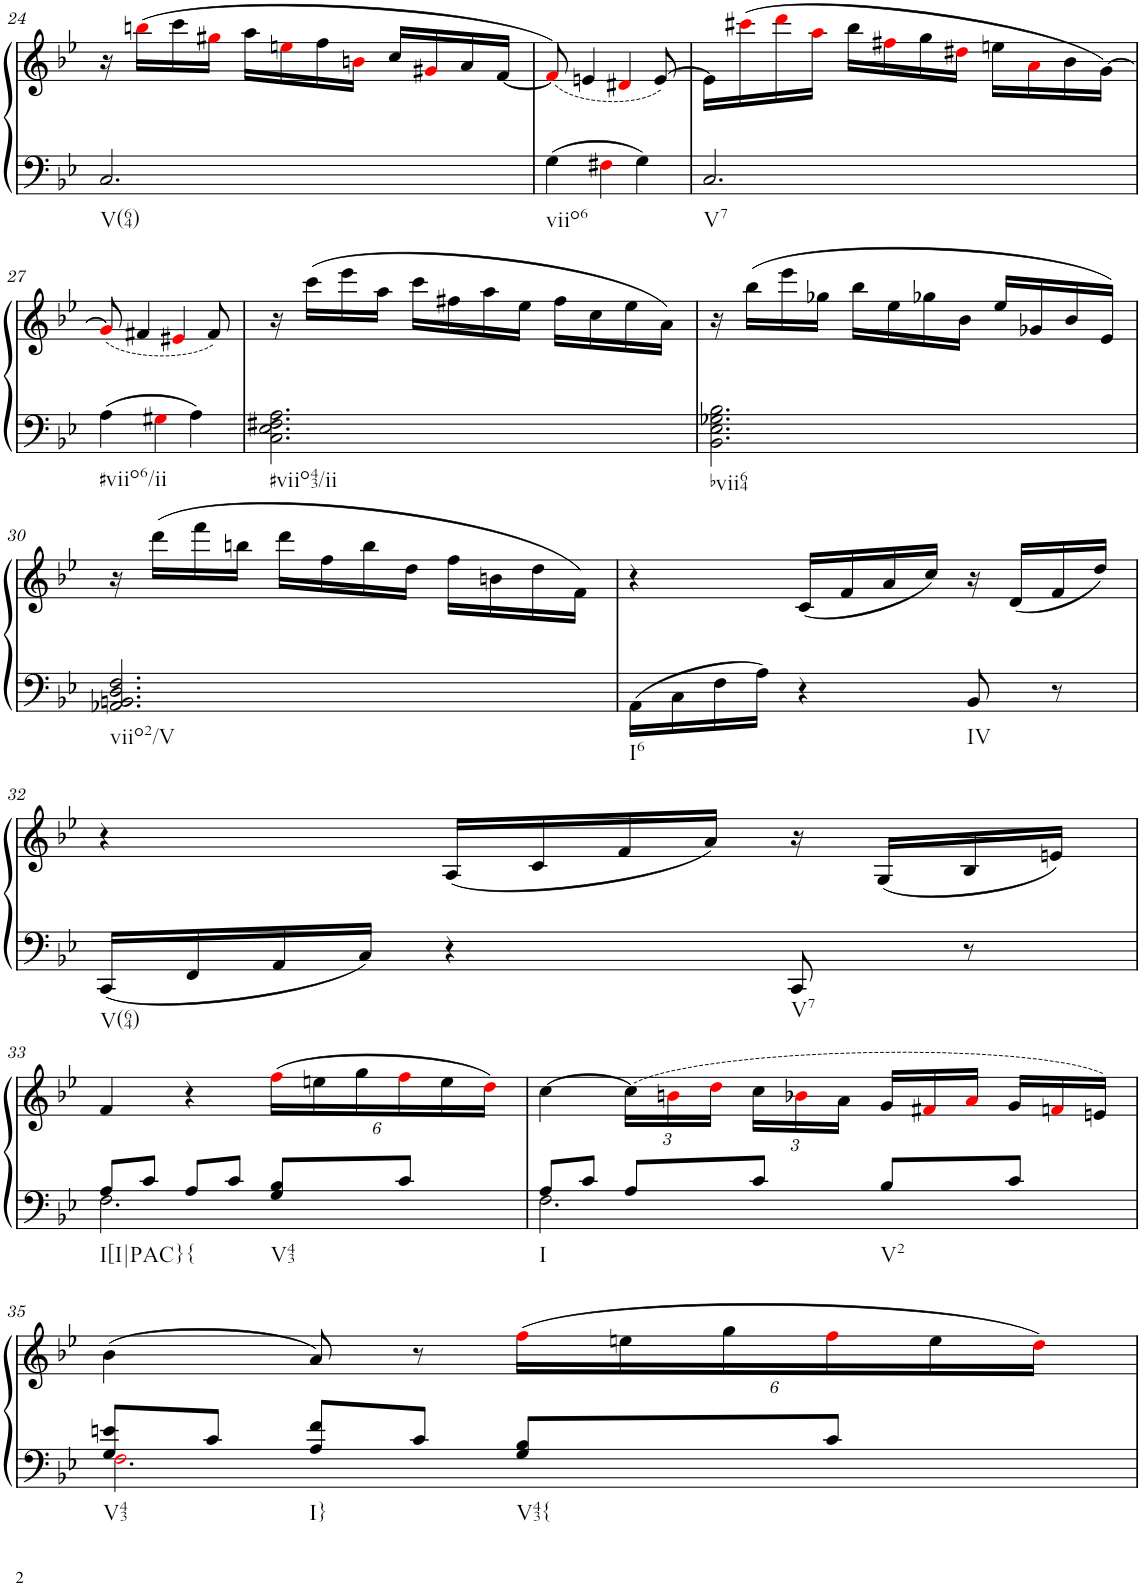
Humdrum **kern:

**kern	**kern
*part1	*part1
*staff2	*staff1
*I"unbenannt2	*
!!LO:PB:g=z
*clefF4	*clefG2
*k[b-e-]	*k[b-e-]
*M3/4	*M3/4
=24	=24
!LO:TX:b:t=V(64)	!
2.C/	16r
.	(16bbni\LL
.	16ccc\
.	16gg#Xi\JJ
.	16aa\LL
.	16eeni\
.	16ff\
.	16bni\JJ
.	16cc/LL
.	16g#Xi/
.	16a/
.	[16f/JJ
=25	=25
!LO:TX:b:t=viio6	!
4G\	(8fi/])
.	4en/
4F#Xi\	.
.	4d#Xi/
4G\	.
.	[8e/)
=26	=26
!LO:TX:b:t=V7	!
2.C/	16e\LL]
.	(16ccc#Xi\
.	16dddi\
.	16aai\JJ
.	16bb-\LL
.	16ff#Xi\
.	16gg\
.	16dd#Xi\JJ
.	16een\LL
.	16ai\
.	16b-\
.	[16g\JJ)
!!LO:LB:g=z
=27	=27
!LO:TX:b:t=#viio6/ii	!
4A\	(8gi/]
.	4f#X/
4G#Xi\	.
.	4e#Xi/
4A\	.
.	8f#/)
=28	=28
!LO:TX:b:t=#viio43/ii	!
2.C\ 2.E-\ 2.F#X\ 2.A\	16r
.	(16ccc\LL
.	16eee-\
.	16aa\JJ
.	16ccc\LL
.	16ff#X\
.	16aa\
.	16ee-\JJ
.	16ff#\LL
.	16cc\
.	16ee-\
.	16a\JJ)
=29	=29
!LO:TX:b:t=bvii64	!
2.BB-\ 2.E-\ 2.G-X\ 2.B-\	16r
.	(16bb-\LL
.	16eee-\
.	16gg-X\JJ
.	16bb-\LL
.	16ee-\
.	16gg-X\
.	16b-\JJ
.	16ee-/LL
.	16g-X/
.	16b-/
.	16e-/JJ)
!!LO:LB:g=z
=30	=30
!LO:TX:b:t=viio2/V	!
2.AA-X/ 2.BBn/ 2.D/ 2.F/	16r
.	(16ddd\LL
.	16fff\
.	16bbn\JJ
.	16ddd\LL
.	16ff\
.	16bb\
.	16dd\JJ
.	16ff\LL
.	16bn\
.	16dd\
.	16f\JJ)
=31	=31
!LO:TX:b:t=I6	!
16AA\LL	4r
16C\	.
16F\	.
16A\JJ	.
4r	(16c/LL
.	16f/
.	16a/
.	16cc/JJ)
!LO:TX:b:t=IV	!
8BB-/	16r
.	(16d/LL
8r	16f/
.	16dd/JJ)
!!LO:LB:g=z
=32	=32
!LO:TX:b:t=V(64)	!
16CC/LL	4r
16FF/	.
16AA/	.
16C/JJ	.
4r	(16A/LL
.	16c/
.	16f/
.	16a/JJ)
!LO:TX:b:t=V7	!
8CC/	16r
.	(16G/LL
8r	16B-/
.	16en/JJ)
!!LO:LB:g=z
=33	=33
*^	*
!LO:TX:b:t=I[I|PAC}{	!	!
8A/L	2.F\	4f/
8c/J	.	.
8A/L	.	4r
8c/J	.	.
*	*	*Xbrackettup
!LO:TX:b:t=V43	!	!
8G/ 8B-/L	.	(24ffi\LL
.	.	24een\
.	.	24gg\
8c/J	.	24ffi\
.	.	24ee\
.	.	24ddi\JJ)
=34	=34	=34
!LO:TX:b:t=I	!	!
8A/L	2.F\	[4cc\
8c/J	.	.
8A/L	.	(24cc\LL]
.	.	24bni\
.	.	24ddi\JJ
8c/J	.	24cc\LL
.	.	24b-Xi\
.	.	24a\JJ
*	*	*Xtuplet
!LO:TX:b:t=V2	!	!
8B-/L	.	24g/LL
.	.	24f#Xi/
.	.	24ai/JJ
8c/J	.	24g/LL
.	.	24fni/
.	.	24en/JJ)
!!LO:LB:g=z
=35	=35	=35
!LO:TX:b:t=V43	!	!
8G/ 8en/L	2.Fi\	(4b-\
8c/J	.	.
!LO:TX:b:t=I}	!	!
8A/ 8f/L	.	8a/)
8c/J	.	8r
*	*	*tuplet
!LO:TX:b:t=V43{	!	!
8G/ 8B-/L	.	(24ffi\LL
.	.	24een\
.	.	24gg\
8c/J	.	24ffi\
.	.	24ee\
.	.	24ddi\JJ)
*v	*v	*
=	=
*-	*-
